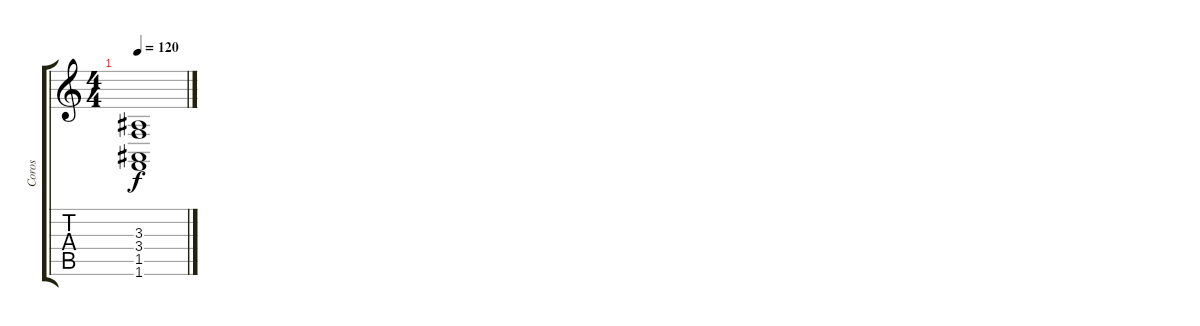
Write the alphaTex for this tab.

\track ("Coros" "Coros") {instrument choiraahs}
\staff {score tabs}
\tuning (E4 B3 G3 D3 A2 E2) {hide}
\ts (4 4)
\tempo 120
\clef g2
\ks c
(3.3 3.4 1.5 1.6).1{dy f}
